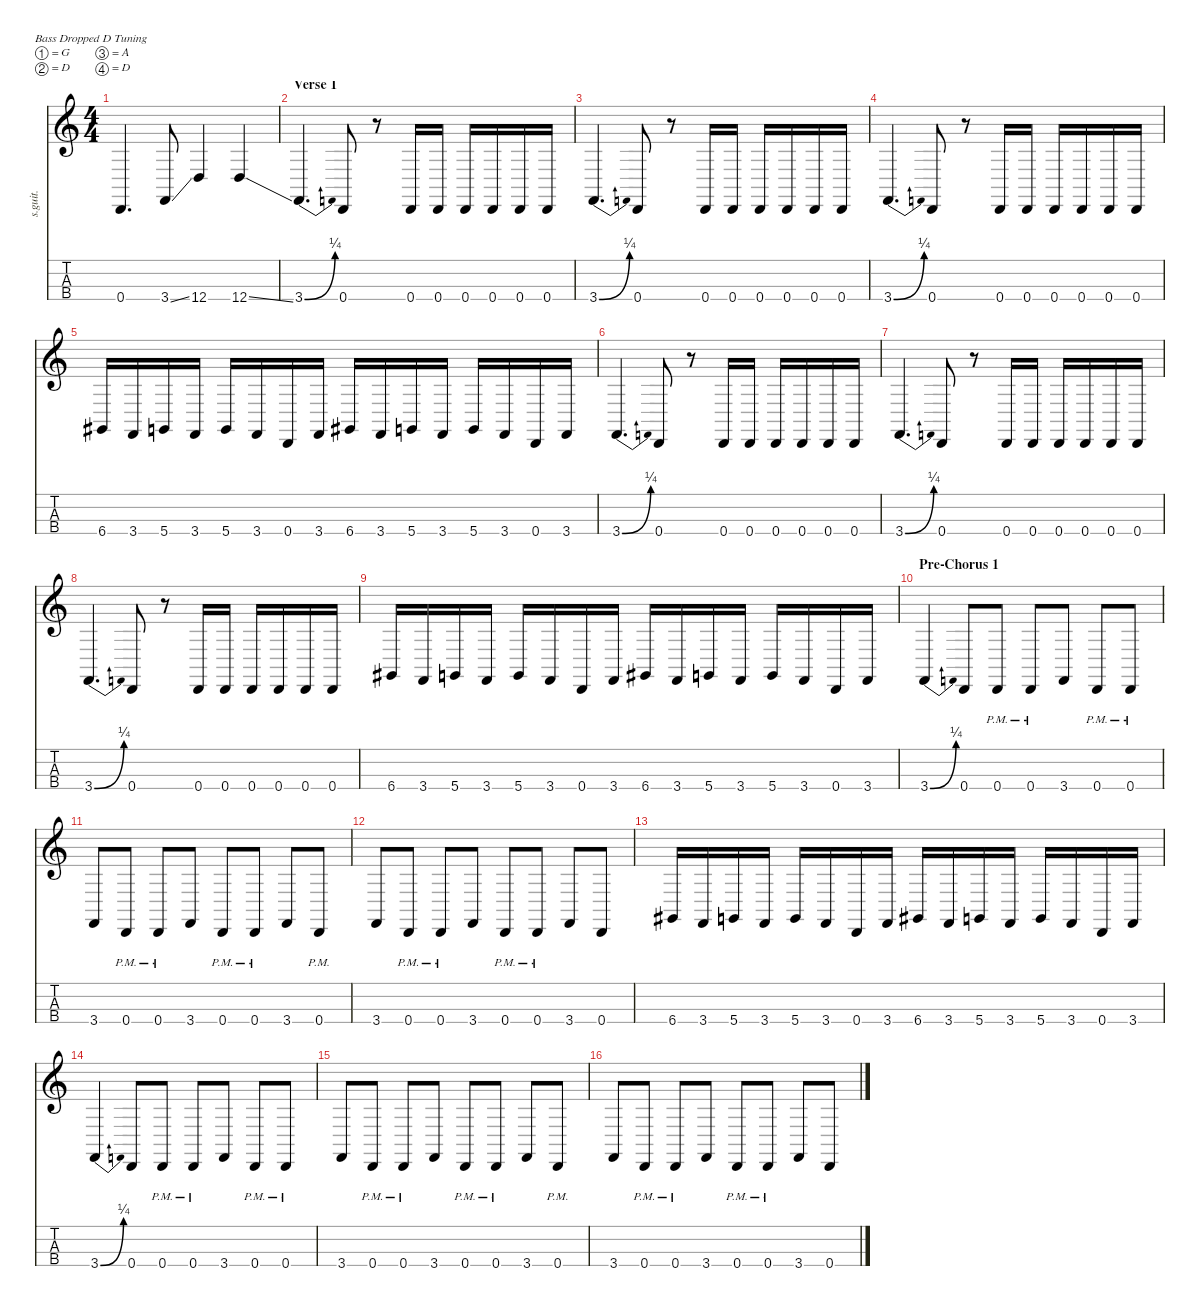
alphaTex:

\defaultSystemsLayout 4
\hideDynamics
\bracketExtendMode nobrackets
\track ("Johnny Christ" "s.guit.") {instrument electricbasspick}
\staff {score tabs}
\tuning (G2 D2 A1 D1)
\ts (4 4)
\tempo (130 hide)
\clef g2
\ks c
0.4{t}.4{d lyrics (0 "") lyrics (1 "") lyrics (2 "") lyrics (3 "") lyrics (4 "") dy fff} 3.4{ss}.8{lyrics (0 "") lyrics (1 "") lyrics (2 "") lyrics (3 "") lyrics (4 "")} 12.4.4{lyrics (0 "") lyrics (1 "") lyrics (2 "") lyrics (3 "") lyrics (4 "")} 12.4{ss}.4{lyrics (0 "") lyrics (1 "") lyrics (2 "") lyrics (3 "") lyrics (4 "")} |
\section ("" "Verse 1")
3.4{be (bend 0 0 60 1)}.4{d lyrics (0 "") lyrics (1 "") lyrics (2 "") lyrics (3 "") lyrics (4 "")} 0.4.8{lyrics (0 "") lyrics (1 "") lyrics (2 "") lyrics (3 "") lyrics (4 "")} r.8 0.4.16{lyrics (0 "") lyrics (1 "") lyrics (2 "") lyrics (3 "") lyrics (4 "")} 0.4.16{lyrics (0 "") lyrics (1 "") lyrics (2 "") lyrics (3 "") lyrics (4 "")} 0.4.16{lyrics (0 "") lyrics (1 "") lyrics (2 "") lyrics (3 "") lyrics (4 "")} 0.4.16{lyrics (0 "") lyrics (1 "") lyrics (2 "") lyrics (3 "") lyrics (4 "")} 0.4.16{lyrics (0 "") lyrics (1 "") lyrics (2 "") lyrics (3 "") lyrics (4 "")} 0.4.16{lyrics (0 "") lyrics (1 "") lyrics (2 "") lyrics (3 "") lyrics (4 "")} |
3.4{be (bend 0 0 60 1)}.4{d lyrics (0 "") lyrics (1 "") lyrics (2 "") lyrics (3 "") lyrics (4 "")} 0.4.8{lyrics (0 "") lyrics (1 "") lyrics (2 "") lyrics (3 "") lyrics (4 "")} r.8 0.4.16{lyrics (0 "") lyrics (1 "") lyrics (2 "") lyrics (3 "") lyrics (4 "")} 0.4.16{lyrics (0 "") lyrics (1 "") lyrics (2 "") lyrics (3 "") lyrics (4 "")} 0.4.16{lyrics (0 "") lyrics (1 "") lyrics (2 "") lyrics (3 "") lyrics (4 "")} 0.4.16{lyrics (0 "") lyrics (1 "") lyrics (2 "") lyrics (3 "") lyrics (4 "")} 0.4.16{lyrics (0 "") lyrics (1 "") lyrics (2 "") lyrics (3 "") lyrics (4 "")} 0.4.16{lyrics (0 "") lyrics (1 "") lyrics (2 "") lyrics (3 "") lyrics (4 "")} |
3.4{be (bend 0 0 60 1)}.4{d lyrics (0 "") lyrics (1 "") lyrics (2 "") lyrics (3 "") lyrics (4 "")} 0.4.8{lyrics (0 "") lyrics (1 "") lyrics (2 "") lyrics (3 "") lyrics (4 "")} r.8 0.4.16{lyrics (0 "") lyrics (1 "") lyrics (2 "") lyrics (3 "") lyrics (4 "")} 0.4.16{lyrics (0 "") lyrics (1 "") lyrics (2 "") lyrics (3 "") lyrics (4 "")} 0.4.16{lyrics (0 "") lyrics (1 "") lyrics (2 "") lyrics (3 "") lyrics (4 "")} 0.4.16{lyrics (0 "") lyrics (1 "") lyrics (2 "") lyrics (3 "") lyrics (4 "")} 0.4.16{lyrics (0 "") lyrics (1 "") lyrics (2 "") lyrics (3 "") lyrics (4 "")} 0.4.16{lyrics (0 "") lyrics (1 "") lyrics (2 "") lyrics (3 "") lyrics (4 "")} |
6.4{acc #}.16{lyrics (0 "") lyrics (1 "") lyrics (2 "") lyrics (3 "") lyrics (4 "")} 3.4.16{lyrics (0 "") lyrics (1 "") lyrics (2 "") lyrics (3 "") lyrics (4 "")} 5.4.16{lyrics (0 "") lyrics (1 "") lyrics (2 "") lyrics (3 "") lyrics (4 "")} 3.4.16{lyrics (0 "") lyrics (1 "") lyrics (2 "") lyrics (3 "") lyrics (4 "")} 5.4.16{lyrics (0 "") lyrics (1 "") lyrics (2 "") lyrics (3 "") lyrics (4 "")} 3.4.16{lyrics (0 "") lyrics (1 "") lyrics (2 "") lyrics (3 "") lyrics (4 "")} 0.4.16{lyrics (0 "") lyrics (1 "") lyrics (2 "") lyrics (3 "") lyrics (4 "")} 3.4.16{lyrics (0 "") lyrics (1 "") lyrics (2 "") lyrics (3 "") lyrics (4 "")} 6.4{acc #}.16{lyrics (0 "") lyrics (1 "") lyrics (2 "") lyrics (3 "") lyrics (4 "")} 3.4.16{lyrics (0 "") lyrics (1 "") lyrics (2 "") lyrics (3 "") lyrics (4 "")} 5.4.16{lyrics (0 "") lyrics (1 "") lyrics (2 "") lyrics (3 "") lyrics (4 "")} 3.4.16{lyrics (0 "") lyrics (1 "") lyrics (2 "") lyrics (3 "") lyrics (4 "")} 5.4.16{lyrics (0 "") lyrics (1 "") lyrics (2 "") lyrics (3 "") lyrics (4 "")} 3.4.16{lyrics (0 "") lyrics (1 "") lyrics (2 "") lyrics (3 "") lyrics (4 "")} 0.4.16{lyrics (0 "") lyrics (1 "") lyrics (2 "") lyrics (3 "") lyrics (4 "")} 3.4.16{lyrics (0 "") lyrics (1 "") lyrics (2 "") lyrics (3 "") lyrics (4 "")} |
3.4{be (bend 0 0 60 1)}.4{d lyrics (0 "") lyrics (1 "") lyrics (2 "") lyrics (3 "") lyrics (4 "")} 0.4.8{lyrics (0 "") lyrics (1 "") lyrics (2 "") lyrics (3 "") lyrics (4 "")} r.8 0.4.16{lyrics (0 "") lyrics (1 "") lyrics (2 "") lyrics (3 "") lyrics (4 "")} 0.4.16{lyrics (0 "") lyrics (1 "") lyrics (2 "") lyrics (3 "") lyrics (4 "")} 0.4.16{lyrics (0 "") lyrics (1 "") lyrics (2 "") lyrics (3 "") lyrics (4 "")} 0.4.16{lyrics (0 "") lyrics (1 "") lyrics (2 "") lyrics (3 "") lyrics (4 "")} 0.4.16{lyrics (0 "") lyrics (1 "") lyrics (2 "") lyrics (3 "") lyrics (4 "")} 0.4.16{lyrics (0 "") lyrics (1 "") lyrics (2 "") lyrics (3 "") lyrics (4 "")} |
3.4{be (bend 0 0 60 1)}.4{d lyrics (0 "") lyrics (1 "") lyrics (2 "") lyrics (3 "") lyrics (4 "")} 0.4.8{lyrics (0 "") lyrics (1 "") lyrics (2 "") lyrics (3 "") lyrics (4 "")} r.8 0.4.16{lyrics (0 "") lyrics (1 "") lyrics (2 "") lyrics (3 "") lyrics (4 "")} 0.4.16{lyrics (0 "") lyrics (1 "") lyrics (2 "") lyrics (3 "") lyrics (4 "")} 0.4.16{lyrics (0 "") lyrics (1 "") lyrics (2 "") lyrics (3 "") lyrics (4 "")} 0.4.16{lyrics (0 "") lyrics (1 "") lyrics (2 "") lyrics (3 "") lyrics (4 "")} 0.4.16{lyrics (0 "") lyrics (1 "") lyrics (2 "") lyrics (3 "") lyrics (4 "")} 0.4.16{lyrics (0 "") lyrics (1 "") lyrics (2 "") lyrics (3 "") lyrics (4 "")} |
3.4{be (bend 0 0 60 1)}.4{d lyrics (0 "") lyrics (1 "") lyrics (2 "") lyrics (3 "") lyrics (4 "")} 0.4.8{lyrics (0 "") lyrics (1 "") lyrics (2 "") lyrics (3 "") lyrics (4 "")} r.8 0.4.16{lyrics (0 "") lyrics (1 "") lyrics (2 "") lyrics (3 "") lyrics (4 "")} 0.4.16{lyrics (0 "") lyrics (1 "") lyrics (2 "") lyrics (3 "") lyrics (4 "")} 0.4.16{lyrics (0 "") lyrics (1 "") lyrics (2 "") lyrics (3 "") lyrics (4 "")} 0.4.16{lyrics (0 "") lyrics (1 "") lyrics (2 "") lyrics (3 "") lyrics (4 "")} 0.4.16{lyrics (0 "") lyrics (1 "") lyrics (2 "") lyrics (3 "") lyrics (4 "")} 0.4.16{lyrics (0 "") lyrics (1 "") lyrics (2 "") lyrics (3 "") lyrics (4 "")} |
6.4{acc #}.16{lyrics (0 "") lyrics (1 "") lyrics (2 "") lyrics (3 "") lyrics (4 "")} 3.4.16{lyrics (0 "") lyrics (1 "") lyrics (2 "") lyrics (3 "") lyrics (4 "")} 5.4.16{lyrics (0 "") lyrics (1 "") lyrics (2 "") lyrics (3 "") lyrics (4 "")} 3.4.16{lyrics (0 "") lyrics (1 "") lyrics (2 "") lyrics (3 "") lyrics (4 "")} 5.4.16{lyrics (0 "") lyrics (1 "") lyrics (2 "") lyrics (3 "") lyrics (4 "")} 3.4.16{lyrics (0 "") lyrics (1 "") lyrics (2 "") lyrics (3 "") lyrics (4 "")} 0.4.16{lyrics (0 "") lyrics (1 "") lyrics (2 "") lyrics (3 "") lyrics (4 "")} 3.4.16{lyrics (0 "") lyrics (1 "") lyrics (2 "") lyrics (3 "") lyrics (4 "")} 6.4{acc #}.16{lyrics (0 "") lyrics (1 "") lyrics (2 "") lyrics (3 "") lyrics (4 "")} 3.4.16{lyrics (0 "") lyrics (1 "") lyrics (2 "") lyrics (3 "") lyrics (4 "")} 5.4.16{lyrics (0 "") lyrics (1 "") lyrics (2 "") lyrics (3 "") lyrics (4 "")} 3.4.16{lyrics (0 "") lyrics (1 "") lyrics (2 "") lyrics (3 "") lyrics (4 "")} 5.4.16{lyrics (0 "") lyrics (1 "") lyrics (2 "") lyrics (3 "") lyrics (4 "")} 3.4.16{lyrics (0 "") lyrics (1 "") lyrics (2 "") lyrics (3 "") lyrics (4 "")} 0.4.16{lyrics (0 "") lyrics (1 "") lyrics (2 "") lyrics (3 "") lyrics (4 "")} 3.4.16{lyrics (0 "") lyrics (1 "") lyrics (2 "") lyrics (3 "") lyrics (4 "")} |
\section ("" "Pre-Chorus 1")
3.4{be (bend 0 0 60 1)}.4{lyrics (0 "") lyrics (1 "") lyrics (2 "") lyrics (3 "") lyrics (4 "")} 0.4.8{lyrics (0 "") lyrics (1 "") lyrics (2 "") lyrics (3 "") lyrics (4 "")} 0.4{pm}.8{lyrics (0 "") lyrics (1 "") lyrics (2 "") lyrics (3 "") lyrics (4 "")} 0.4{pm}.8{lyrics (0 "") lyrics (1 "") lyrics (2 "") lyrics (3 "") lyrics (4 "")} 3.4.8{lyrics (0 "") lyrics (1 "") lyrics (2 "") lyrics (3 "") lyrics (4 "")} 0.4{pm}.8{lyrics (0 "") lyrics (1 "") lyrics (2 "") lyrics (3 "") lyrics (4 "")} 0.4{pm}.8{lyrics (0 "") lyrics (1 "") lyrics (2 "") lyrics (3 "") lyrics (4 "")} |
3.4.8{lyrics (0 "") lyrics (1 "") lyrics (2 "") lyrics (3 "") lyrics (4 "")} 0.4{pm}.8{lyrics (0 "") lyrics (1 "") lyrics (2 "") lyrics (3 "") lyrics (4 "")} 0.4{pm}.8{lyrics (0 "") lyrics (1 "") lyrics (2 "") lyrics (3 "") lyrics (4 "")} 3.4.8{lyrics (0 "") lyrics (1 "") lyrics (2 "") lyrics (3 "") lyrics (4 "")} 0.4{pm}.8{lyrics (0 "") lyrics (1 "") lyrics (2 "") lyrics (3 "") lyrics (4 "")} 0.4{pm}.8{lyrics (0 "") lyrics (1 "") lyrics (2 "") lyrics (3 "") lyrics (4 "")} 3.4.8{lyrics (0 "") lyrics (1 "") lyrics (2 "") lyrics (3 "") lyrics (4 "")} 0.4{pm}.8{lyrics (0 "") lyrics (1 "") lyrics (2 "") lyrics (3 "") lyrics (4 "")} |
3.4.8{lyrics (0 "") lyrics (1 "") lyrics (2 "") lyrics (3 "") lyrics (4 "")} 0.4{pm}.8{lyrics (0 "") lyrics (1 "") lyrics (2 "") lyrics (3 "") lyrics (4 "")} 0.4{pm}.8{lyrics (0 "") lyrics (1 "") lyrics (2 "") lyrics (3 "") lyrics (4 "")} 3.4.8{lyrics (0 "") lyrics (1 "") lyrics (2 "") lyrics (3 "") lyrics (4 "")} 0.4{pm}.8{lyrics (0 "") lyrics (1 "") lyrics (2 "") lyrics (3 "") lyrics (4 "")} 0.4{pm}.8{lyrics (0 "") lyrics (1 "") lyrics (2 "") lyrics (3 "") lyrics (4 "")} 3.4.8{lyrics (0 "") lyrics (1 "") lyrics (2 "") lyrics (3 "") lyrics (4 "")} 0.4.8{lyrics (0 "") lyrics (1 "") lyrics (2 "") lyrics (3 "") lyrics (4 "")} |
6.4{acc #}.16{lyrics (0 "") lyrics (1 "") lyrics (2 "") lyrics (3 "") lyrics (4 "")} 3.4.16{lyrics (0 "") lyrics (1 "") lyrics (2 "") lyrics (3 "") lyrics (4 "")} 5.4.16{lyrics (0 "") lyrics (1 "") lyrics (2 "") lyrics (3 "") lyrics (4 "")} 3.4.16{lyrics (0 "") lyrics (1 "") lyrics (2 "") lyrics (3 "") lyrics (4 "")} 5.4.16{lyrics (0 "") lyrics (1 "") lyrics (2 "") lyrics (3 "") lyrics (4 "")} 3.4.16{lyrics (0 "") lyrics (1 "") lyrics (2 "") lyrics (3 "") lyrics (4 "")} 0.4.16{lyrics (0 "") lyrics (1 "") lyrics (2 "") lyrics (3 "") lyrics (4 "")} 3.4.16{lyrics (0 "") lyrics (1 "") lyrics (2 "") lyrics (3 "") lyrics (4 "")} 6.4{acc #}.16{lyrics (0 "") lyrics (1 "") lyrics (2 "") lyrics (3 "") lyrics (4 "")} 3.4.16{lyrics (0 "") lyrics (1 "") lyrics (2 "") lyrics (3 "") lyrics (4 "")} 5.4.16{lyrics (0 "") lyrics (1 "") lyrics (2 "") lyrics (3 "") lyrics (4 "")} 3.4.16{lyrics (0 "") lyrics (1 "") lyrics (2 "") lyrics (3 "") lyrics (4 "")} 5.4.16{lyrics (0 "") lyrics (1 "") lyrics (2 "") lyrics (3 "") lyrics (4 "")} 3.4.16{lyrics (0 "") lyrics (1 "") lyrics (2 "") lyrics (3 "") lyrics (4 "")} 0.4.16{lyrics (0 "") lyrics (1 "") lyrics (2 "") lyrics (3 "") lyrics (4 "")} 3.4.16{lyrics (0 "") lyrics (1 "") lyrics (2 "") lyrics (3 "") lyrics (4 "")} |
3.4{be (bend 0 0 60 1)}.4{lyrics (0 "") lyrics (1 "") lyrics (2 "") lyrics (3 "") lyrics (4 "")} 0.4.8{lyrics (0 "") lyrics (1 "") lyrics (2 "") lyrics (3 "") lyrics (4 "")} 0.4{pm}.8{lyrics (0 "") lyrics (1 "") lyrics (2 "") lyrics (3 "") lyrics (4 "")} 0.4{pm}.8{lyrics (0 "") lyrics (1 "") lyrics (2 "") lyrics (3 "") lyrics (4 "")} 3.4.8{lyrics (0 "") lyrics (1 "") lyrics (2 "") lyrics (3 "") lyrics (4 "")} 0.4{pm}.8{lyrics (0 "") lyrics (1 "") lyrics (2 "") lyrics (3 "") lyrics (4 "")} 0.4{pm}.8{lyrics (0 "") lyrics (1 "") lyrics (2 "") lyrics (3 "") lyrics (4 "")} |
3.4.8{lyrics (0 "") lyrics (1 "") lyrics (2 "") lyrics (3 "") lyrics (4 "")} 0.4{pm}.8{lyrics (0 "") lyrics (1 "") lyrics (2 "") lyrics (3 "") lyrics (4 "")} 0.4{pm}.8{lyrics (0 "") lyrics (1 "") lyrics (2 "") lyrics (3 "") lyrics (4 "")} 3.4.8{lyrics (0 "") lyrics (1 "") lyrics (2 "") lyrics (3 "") lyrics (4 "")} 0.4{pm}.8{lyrics (0 "") lyrics (1 "") lyrics (2 "") lyrics (3 "") lyrics (4 "")} 0.4{pm}.8{lyrics (0 "") lyrics (1 "") lyrics (2 "") lyrics (3 "") lyrics (4 "")} 3.4.8{lyrics (0 "") lyrics (1 "") lyrics (2 "") lyrics (3 "") lyrics (4 "")} 0.4{pm}.8{lyrics (0 "") lyrics (1 "") lyrics (2 "") lyrics (3 "") lyrics (4 "")} |
3.4.8{lyrics (0 "") lyrics (1 "") lyrics (2 "") lyrics (3 "") lyrics (4 "")} 0.4{pm}.8{lyrics (0 "") lyrics (1 "") lyrics (2 "") lyrics (3 "") lyrics (4 "")} 0.4{pm}.8{lyrics (0 "") lyrics (1 "") lyrics (2 "") lyrics (3 "") lyrics (4 "")} 3.4.8{lyrics (0 "") lyrics (1 "") lyrics (2 "") lyrics (3 "") lyrics (4 "")} 0.4{pm}.8{lyrics (0 "") lyrics (1 "") lyrics (2 "") lyrics (3 "") lyrics (4 "")} 0.4{pm}.8{lyrics (0 "") lyrics (1 "") lyrics (2 "") lyrics (3 "") lyrics (4 "")} 3.4.8{lyrics (0 "") lyrics (1 "") lyrics (2 "") lyrics (3 "") lyrics (4 "")} 0.4.8{lyrics (0 "") lyrics (1 "") lyrics (2 "") lyrics (3 "") lyrics (4 "")}
